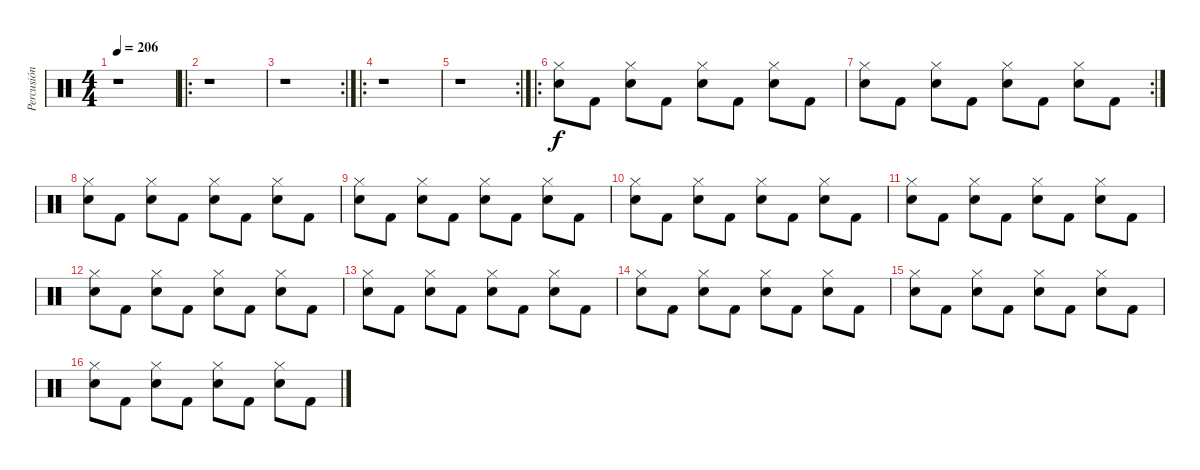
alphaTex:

\track ("Percusión" "Percusión") {instrument percussion}
\staff {score}
\articulation defaults
\ts (4 4)
\tempo 206
\clef neutral
\ks c
r.1{dy f} |
\ro
r.1 |
\rc 2
r.1 |
\ro
r.1 |
\rc 2
r.1 |
\ro
("Snare (hit) 2" "Hi-Hat (closed)").8 "Kick (hit) 2".8 ("Snare (hit) 2" "Hi-Hat (closed)").8 "Kick (hit) 2".8 ("Snare (hit) 2" "Hi-Hat (closed)").8 "Kick (hit) 2".8 ("Snare (hit) 2" "Hi-Hat (closed)").8 "Kick (hit) 2".8 |
\rc 2
("Snare (hit) 2" "Hi-Hat (closed)").8 "Kick (hit) 2".8 ("Snare (hit) 2" "Hi-Hat (closed)").8 "Kick (hit) 2".8 ("Snare (hit) 2" "Hi-Hat (closed)").8 "Kick (hit) 2".8 ("Snare (hit) 2" "Hi-Hat (closed)").8 "Kick (hit) 2".8 |
("Snare (hit) 2" "Hi-Hat (closed)").8 "Kick (hit) 2".8 ("Snare (hit) 2" "Hi-Hat (closed)").8 "Kick (hit) 2".8 ("Snare (hit) 2" "Hi-Hat (closed)").8 "Kick (hit) 2".8 ("Snare (hit) 2" "Hi-Hat (closed)").8 "Kick (hit) 2".8 |
("Snare (hit) 2" "Hi-Hat (closed)").8 "Kick (hit) 2".8 ("Snare (hit) 2" "Hi-Hat (closed)").8 "Kick (hit) 2".8 ("Snare (hit) 2" "Hi-Hat (closed)").8 "Kick (hit) 2".8 ("Snare (hit) 2" "Hi-Hat (closed)").8 "Kick (hit) 2".8 |
("Snare (hit) 2" "Hi-Hat (closed)").8 "Kick (hit) 2".8 ("Snare (hit) 2" "Hi-Hat (closed)").8 "Kick (hit) 2".8 ("Snare (hit) 2" "Hi-Hat (closed)").8 "Kick (hit) 2".8 ("Snare (hit) 2" "Hi-Hat (closed)").8 "Kick (hit) 2".8 |
("Snare (hit) 2" "Hi-Hat (closed)").8 "Kick (hit) 2".8 ("Snare (hit) 2" "Hi-Hat (closed)").8 "Kick (hit) 2".8 ("Snare (hit) 2" "Hi-Hat (closed)").8 "Kick (hit) 2".8 ("Snare (hit) 2" "Hi-Hat (closed)").8 "Kick (hit) 2".8 |
("Snare (hit) 2" "Hi-Hat (closed)").8 "Kick (hit) 2".8 ("Snare (hit) 2" "Hi-Hat (closed)").8 "Kick (hit) 2".8 ("Snare (hit) 2" "Hi-Hat (closed)").8 "Kick (hit) 2".8 ("Snare (hit) 2" "Hi-Hat (closed)").8 "Kick (hit) 2".8 |
("Snare (hit) 2" "Hi-Hat (closed)").8 "Kick (hit) 2".8 ("Snare (hit) 2" "Hi-Hat (closed)").8 "Kick (hit) 2".8 ("Snare (hit) 2" "Hi-Hat (closed)").8 "Kick (hit) 2".8 ("Snare (hit) 2" "Hi-Hat (closed)").8 "Kick (hit) 2".8 |
("Snare (hit) 2" "Hi-Hat (closed)").8 "Kick (hit) 2".8 ("Snare (hit) 2" "Hi-Hat (closed)").8 "Kick (hit) 2".8 ("Snare (hit) 2" "Hi-Hat (closed)").8 "Kick (hit) 2".8 ("Snare (hit) 2" "Hi-Hat (closed)").8 "Kick (hit) 2".8 |
("Snare (hit) 2" "Hi-Hat (closed)").8 "Kick (hit) 2".8 ("Snare (hit) 2" "Hi-Hat (closed)").8 "Kick (hit) 2".8 ("Snare (hit) 2" "Hi-Hat (closed)").8 "Kick (hit) 2".8 ("Snare (hit) 2" "Hi-Hat (closed)").8 "Kick (hit) 2".8 |
("Snare (hit) 2" "Hi-Hat (closed)").8 "Kick (hit) 2".8 ("Snare (hit) 2" "Hi-Hat (closed)").8 "Kick (hit) 2".8 ("Snare (hit) 2" "Hi-Hat (closed)").8 "Kick (hit) 2".8 ("Snare (hit) 2" "Hi-Hat (closed)").8 "Kick (hit) 2".8
